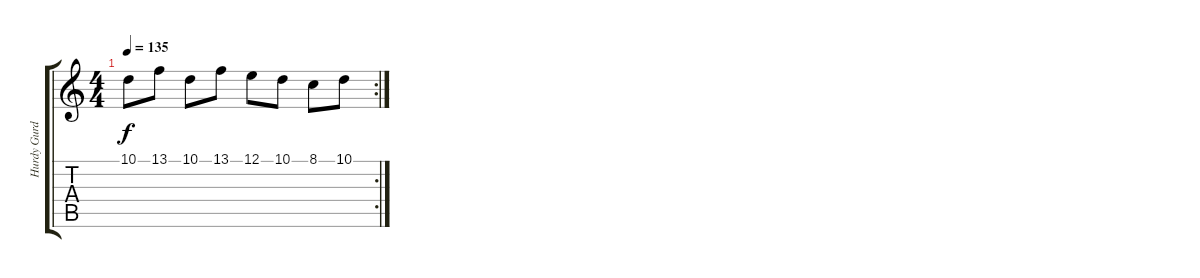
\track ("Hurdy Gurdy" "Hurdy Gurd") {instrument clavinet}
\staff {score tabs}
\tuning (E4 B3 G3 D3 A2 E2) {hide}
\rc 2
\ts (4 4)
\tempo 135
\clef g2
\ks c
10.1.8{dy f} 13.1.8 10.1.8 13.1.8 12.1.8 10.1.8 8.1.8 10.1.8
